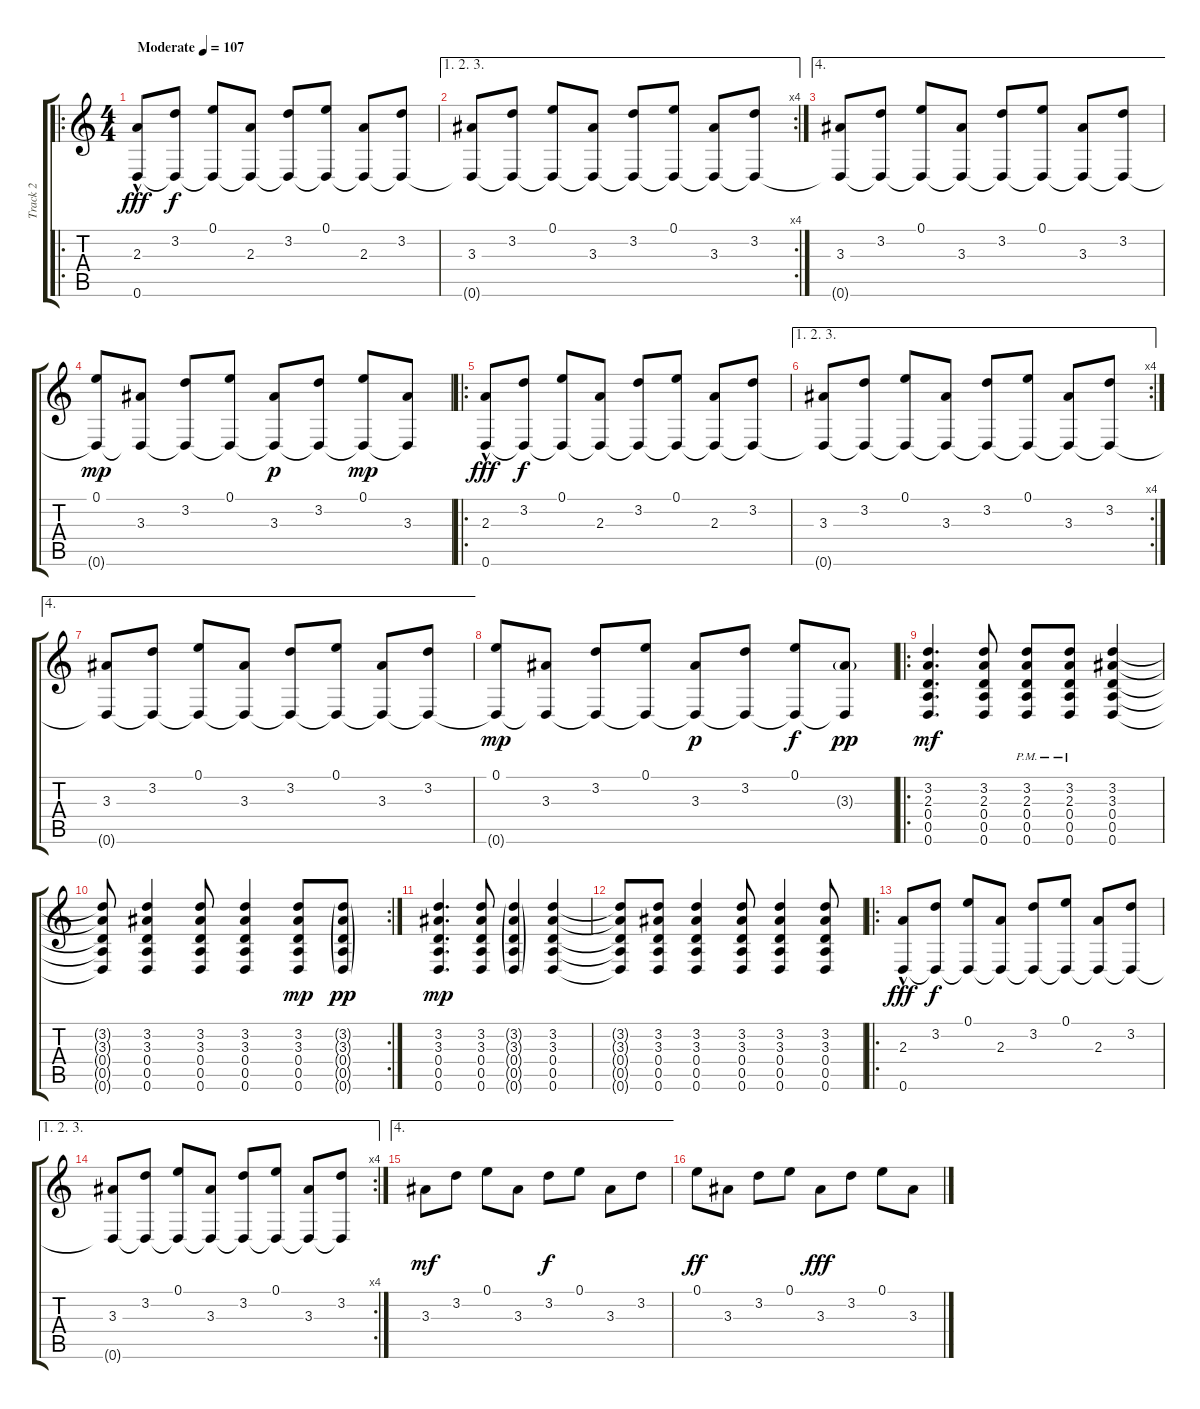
\track ("Track 2" "Track 2") {instrument acousticguitarsteel}
\staff {score tabs}
\tuning (E4 B3 G3 D3 A2 D2) {hide}
\ro
\ts (4 4)
\tempo (107 "Moderate")
\clef g2
\ks c
(2.3 0.6{hac}).8{dy fff instrument acousticguitarsteel} (3.2 0.6{t}).8{dy f} (0.1 0.6{t}).8 (2.3 0.6{t}).8 (3.2 0.6{t}).8 (0.1 0.6{t}).8 (2.3 0.6{t}).8 (3.2 0.6{t}).8 |
\ae (1 2 3)
\rc 4
(3.3 0.6{t}).8 (3.2 0.6{t}).8 (0.1 0.6{t}).8 (3.3 0.6{t}).8 (3.2 0.6{t}).8 (0.1 0.6{t}).8 (3.3 0.6{t}).8 (3.2 0.6{t}).8 |
\ae 4
(3.3 0.6{t}).8 (3.2 0.6{t}).8 (0.1 0.6{t}).8 (3.3 0.6{t}).8 (3.2 0.6{t}).8 (0.1 0.6{t}).8 (3.3 0.6{t}).8 (3.2 0.6{t}).8 |
(0.1 0.6{t}).8{dy mp} (3.3 0.6{t}).8 (3.2 0.6{t}).8 (0.1 0.6{t}).8 (3.3 0.6{t}).8{dy p} (3.2 0.6{t}).8 (0.1 0.6{t}).8{dy mp} (3.3 0.6{t}).8 |
\ro
(2.3 0.6{hac}).8{dy fff} (3.2 0.6{t}).8{dy f} (0.1 0.6{t}).8 (2.3 0.6{t}).8 (3.2 0.6{t}).8 (0.1 0.6{t}).8 (2.3 0.6{t}).8 (3.2 0.6{t}).8 |
\ae (1 2 3)
\rc 4
(3.3 0.6{t}).8 (3.2 0.6{t}).8 (0.1 0.6{t}).8 (3.3 0.6{t}).8 (3.2 0.6{t}).8 (0.1 0.6{t}).8 (3.3 0.6{t}).8 (3.2 0.6{t}).8 |
\ae 4
(3.3 0.6{t}).8 (3.2 0.6{t}).8 (0.1 0.6{t}).8 (3.3 0.6{t}).8 (3.2 0.6{t}).8 (0.1 0.6{t}).8 (3.3 0.6{t}).8 (3.2 0.6{t}).8 |
(0.1 0.6{t}).8{dy mp} (3.3 0.6{t}).8 (3.2 0.6{t}).8 (0.1 0.6{t}).8 (3.3 0.6{t}).8{dy p} (3.2 0.6{t}).8 (0.1 0.6{t}).8{dy f} (3.3{g} 0.6{t}).8{dy pp} |
\ro
(3.2 2.3 0.4 0.5 0.6).4{d dy mf} (3.2 2.3 0.4 0.5 0.6).8 (3.2{pm} 2.3{pm} 0.4{pm} 0.5{pm} 0.6{pm}).8 (3.2{pm} 2.3{pm} 0.4{pm} 0.5{pm} 0.6{pm}).8 (3.2 3.3 0.4 0.5 0.6).4 |
\rc 2
(3.2{t} 3.3{t} 0.4{t} 0.5{t} 0.6{t}).8 (3.2 3.3 0.4 0.5 0.6).4 (3.2 3.3 0.4 0.5 0.6).8 (3.2 3.3 0.4 0.5 0.6).4 (3.2 3.3 0.4 0.5 0.6).8{dy mp} (3.2{g} 3.3{g} 0.4{g} 0.5{g} 0.6{g}).8{dy pp} |
(3.2 3.3 0.4 0.5 0.6).4{d dy mp volume 6} (3.2 3.3 0.4 0.5 0.6).8 (3.2{g} 3.3{g} 0.4{g} 0.5{g} 0.6{g}).4 (3.2 3.3 0.4 0.5 0.6).4 |
(3.2{t} 3.3{t} 0.4{t} 0.5{t} 0.6{t}).8 (3.2 3.3 0.4 0.5 0.6).8 (3.2 3.3 0.4 0.5 0.6).4 (3.2 3.3 0.4 0.5 0.6).8 (3.2 3.3 0.4 0.5 0.6).4 (3.2 3.3 0.4 0.5 0.6).8 |
\ro
(2.3 0.6{hac}).8{dy fff volume 16} (3.2 0.6{t}).8{dy f} (0.1 0.6{t}).8 (2.3 0.6{t}).8 (3.2 0.6{t}).8 (0.1 0.6{t}).8 (2.3 0.6{t}).8 (3.2 0.6{t}).8 |
\ae (1 2 3)
\rc 4
(3.3 0.6{t}).8 (3.2 0.6{t}).8 (0.1 0.6{t}).8 (3.3 0.6{t}).8 (3.2 0.6{t}).8 (0.1 0.6{t}).8 (3.3 0.6{t}).8 (3.2 0.6{t}).8 |
\ae 4
3.3.8{dy mf} 3.2.8 0.1.8 3.3.8 3.2.8{dy f} 0.1.8 3.3.8 3.2.8 |
0.1.8{dy ff} 3.3.8 3.2.8 0.1.8 3.3.8{dy fff} 3.2.8 0.1.8 3.3.8
